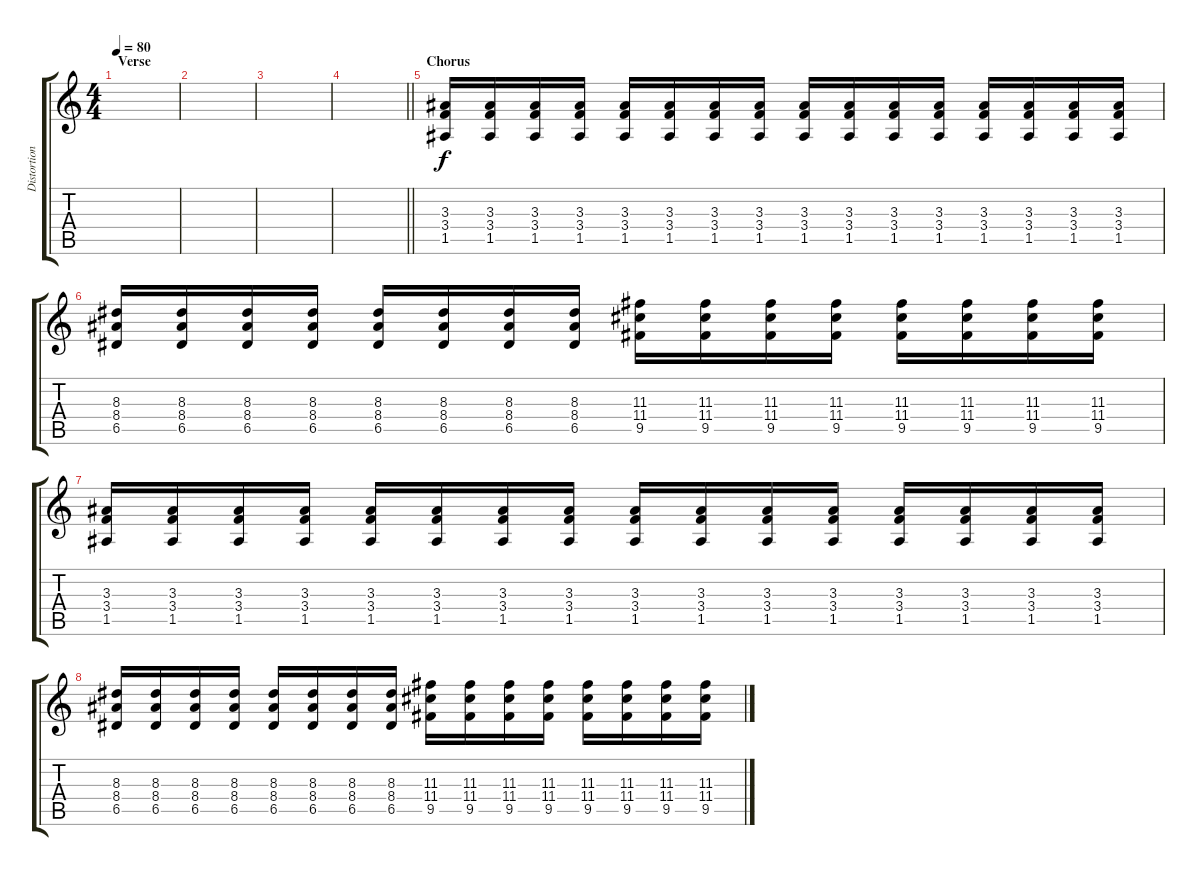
\track ("Distortion Guitar" "Distortion") {instrument distortionguitar}
\staff {score tabs}
\tuning (E4 B3 G3 D3 A2 E2) {hide}
\ts (4 4)
\section ("" "Verse")
\tempo 80
\clef g2
\ks c
|
|
|
\barLineRight lightlight
|
\section ("" "Chorus")
(3.3 3.4 1.5).16 (3.3 3.4 1.5).16 (3.3 3.4 1.5).16 (3.3 3.4 1.5).16 (3.3 3.4 1.5).16 (3.3 3.4 1.5).16 (3.3 3.4 1.5).16 (3.3 3.4 1.5).16 (3.3 3.4 1.5).16 (3.3 3.4 1.5).16 (3.3 3.4 1.5).16 (3.3 3.4 1.5).16 (3.3 3.4 1.5).16 (3.3 3.4 1.5).16 (3.3 3.4 1.5).16 (3.3 3.4 1.5).16 |
(8.3 8.4 6.5).16 (8.3 8.4 6.5).16 (8.3 8.4 6.5).16 (8.3 8.4 6.5).16 (8.3 8.4 6.5).16 (8.3 8.4 6.5).16 (8.3 8.4 6.5).16 (8.3 8.4 6.5).16 (11.3 11.4 9.5).16 (11.3 11.4 9.5).16 (11.3 11.4 9.5).16 (11.3 11.4 9.5).16 (11.3 11.4 9.5).16 (11.3 11.4 9.5).16 (11.3 11.4 9.5).16 (11.3 11.4 9.5).16 |
(3.3 3.4 1.5).16 (3.3 3.4 1.5).16 (3.3 3.4 1.5).16 (3.3 3.4 1.5).16 (3.3 3.4 1.5).16 (3.3 3.4 1.5).16 (3.3 3.4 1.5).16 (3.3 3.4 1.5).16 (3.3 3.4 1.5).16 (3.3 3.4 1.5).16 (3.3 3.4 1.5).16 (3.3 3.4 1.5).16 (3.3 3.4 1.5).16 (3.3 3.4 1.5).16 (3.3 3.4 1.5).16 (3.3 3.4 1.5).16 |
(8.3 8.4 6.5).16 (8.3 8.4 6.5).16 (8.3 8.4 6.5).16 (8.3 8.4 6.5).16 (8.3 8.4 6.5).16 (8.3 8.4 6.5).16 (8.3 8.4 6.5).16 (8.3 8.4 6.5).16 (11.3 11.4 9.5).16 (11.3 11.4 9.5).16 (11.3 11.4 9.5).16 (11.3 11.4 9.5).16 (11.3 11.4 9.5).16 (11.3 11.4 9.5).16 (11.3 11.4 9.5).16 (11.3 11.4 9.5).16
